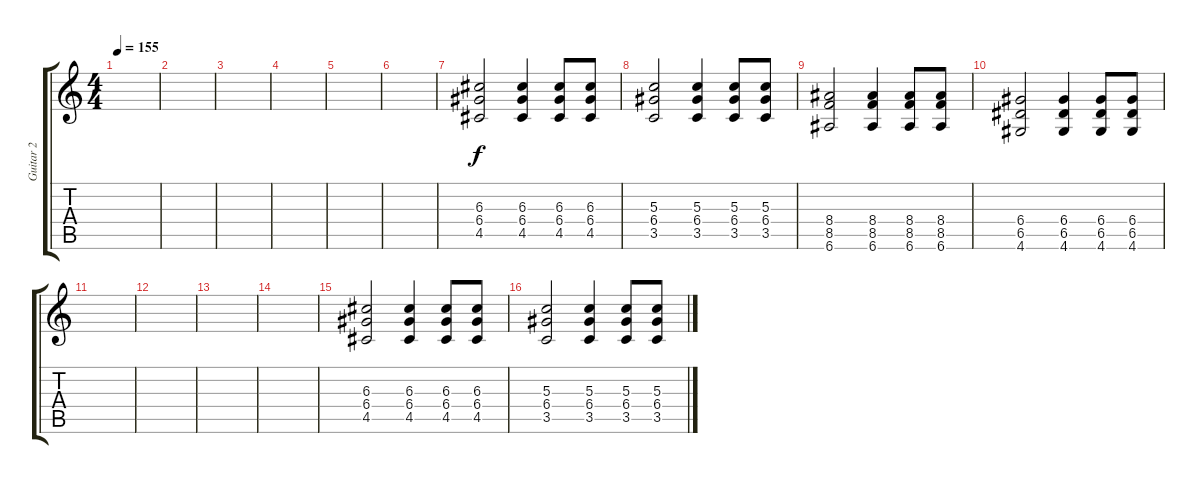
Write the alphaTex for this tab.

\track ("Guitar 2" "Guitar 2") {instrument acousticguitarsteel}
\staff {score tabs}
\tuning (E4 B3 G3 D3 A2 E2) {hide}
\ts (4 4)
\tempo 155
\clef g2
\ks c
|
|
|
|
|
|
(6.3 6.4 4.5).2 (6.3 6.4 4.5).4 (6.3 6.4 4.5).8 (6.3 6.4 4.5).8 |
(5.3 6.4 3.5).2 (5.3 6.4 3.5).4 (5.3 6.4 3.5).8 (5.3 6.4 3.5).8 |
(8.4 8.5 6.6).2 (8.4 8.5 6.6).4 (8.4 8.5 6.6).8 (8.4 8.5 6.6).8 |
(6.4 6.5 4.6).2 (6.4 6.5 4.6).4 (6.4 6.5 4.6).8 (6.4 6.5 4.6).8 |
|
|
|
|
(6.3 6.4 4.5).2 (6.3 6.4 4.5).4 (6.3 6.4 4.5).8 (6.3 6.4 4.5).8 |
(5.3 6.4 3.5).2 (5.3 6.4 3.5).4 (5.3 6.4 3.5).8 (5.3 6.4 3.5).8
